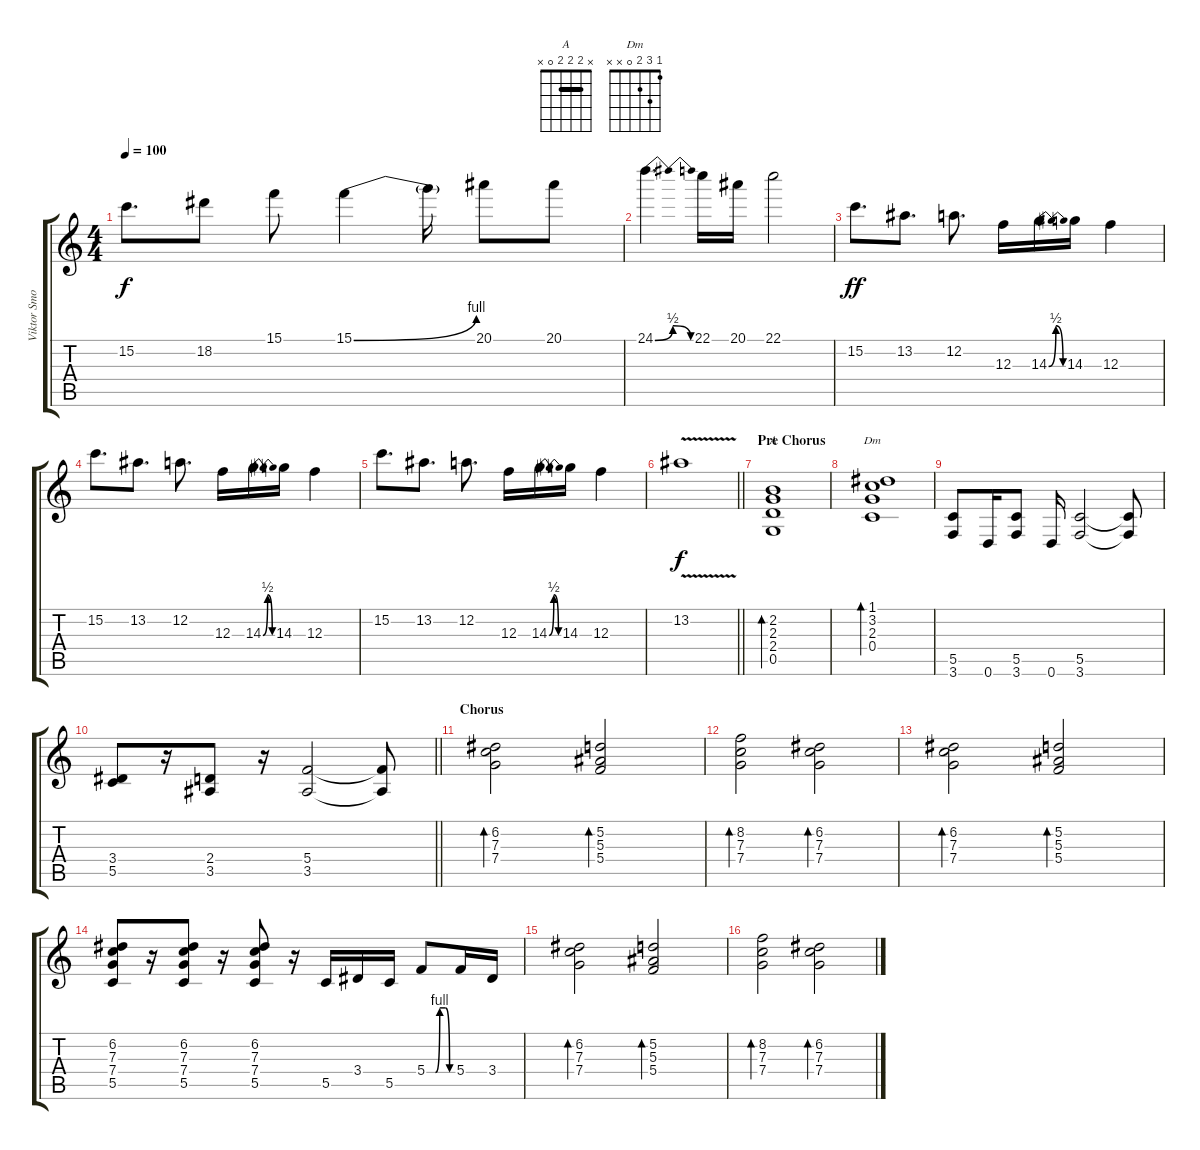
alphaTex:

\track ("Viktor Smolski" "Viktor Smo") {instrument distortionguitar}
\staff {score tabs}
\tuning (D4 A3 F3 C3 G2 D2) {hide}
\chord ("A" x 2 2 2 0 x) {barre 2}
\chord ("Dm" 1 3 2 0 x x)
\ts (4 4)
\tempo 100
\clef g2
\ks c
15.2.8{d dy f} 18.2.8 15.1.8 15.1{be (bend 0 0 60 4)}.4 15.1{t}.16 20.1.8 20.1.8 |
24.1{be (bendrelease 0 0 15 2 50 2 60 0)}.4{d} 22.1.16 20.1.16 22.1.2 |
15.2.8{d dy ff} 13.2.8{d} 12.2.8{d} 12.3.16 14.3{be (bendrelease 0 0 18 2 43 2 60 0)}.16 14.3.16 12.3.4 |
15.2.8{d} 13.2.8{d} 12.2.8{d} 12.3.16 14.3{be (bendrelease 0 0 18 2 43 2 60 0)}.16 14.3.16 12.3.4 |
15.2.8{d} 13.2.8{d} 12.2.8{d} 12.3.16 14.3{be (bendrelease 0 0 18 2 43 2 60 0)}.16 14.3.16 12.3.4 |
\barLineRight lightlight
13.2{v}.1{dy f} |
\section ("" "Pre Chorus")
(2.2 2.3 2.4 0.5).1{bd 60 ch "A"} |
(1.1 3.2 2.3 0.4).1{bd 60 ch "Dm"} |
(5.5 3.6).8 0.6.16 (5.5 3.6).8 0.6.16 (5.5 3.6).2 (5.5{t} 3.6{t}).8 |
\barLineRight lightlight
(3.4 5.5).8 r.16 (2.4 3.5).8 r.16 (5.4 3.5).2 (5.4{t} 3.5{t}).8 |
\section ("" "Chorus")
(6.2 7.3 7.4).2{bd 30} (5.2 5.3 5.4).2{bd 30} |
(8.2 7.3 7.4).2{bd 30} (6.2 7.3 7.4).2{bd 30} |
(6.2 7.3 7.4).2{bd 30} (5.2 5.3 5.4).2{bd 30} |
(6.2 7.3 7.4 5.5).8 r.16 (6.2 7.3 7.4 5.5).8 r.16 (6.2 7.3 7.4 5.5).8 r.16 5.5.16 3.4.16 5.5.16 5.4{be (custom 0 0 20 0 30 4 43 4 53 0 60 0)}.8 5.4.16 3.4.16 |
(6.2 7.3 7.4).2{bd 30} (5.2 5.3 5.4).2{bd 30} |
(8.2 7.3 7.4).2{bd 30} (6.2 7.3 7.4).2{bd 30}
